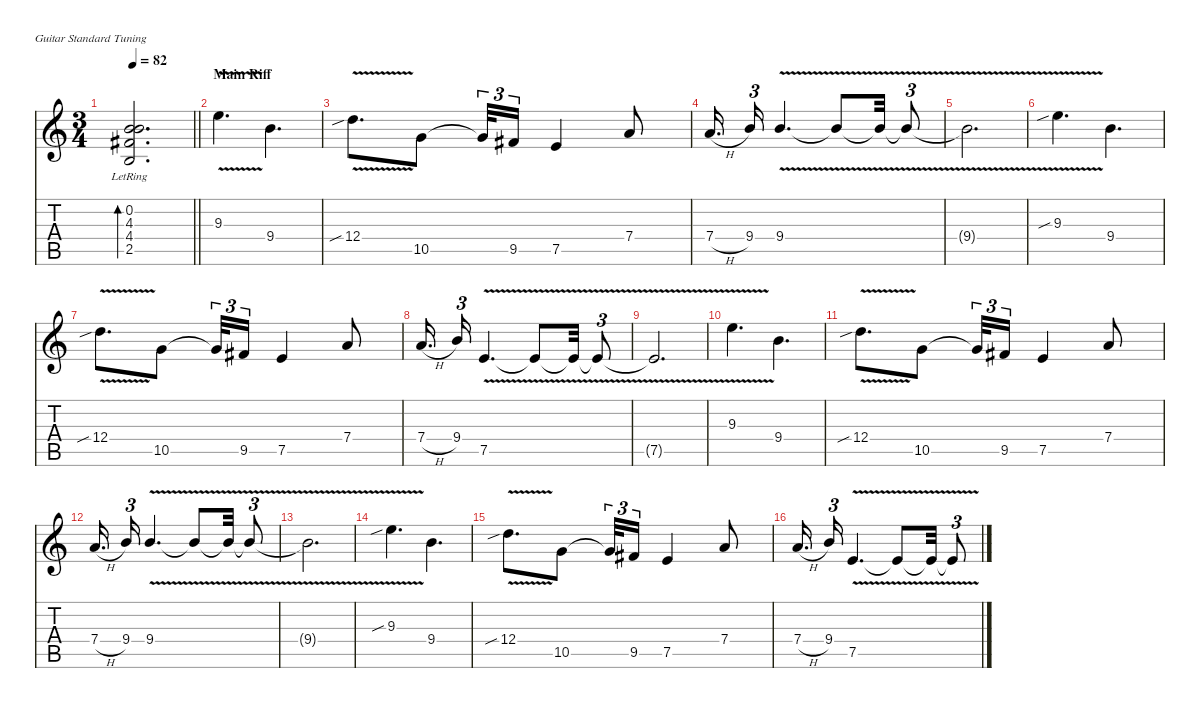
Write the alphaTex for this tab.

\defaultSystemsLayout 4
\hideDynamics
\bracketExtendMode nobrackets
\singleTrackTrackNamePolicy hidden
\multiTrackTrackNamePolicy hidden
\firstSystemTrackNameMode fullname
\otherSystemsTrackNameOrientation horizontal
\track ("Guitar 1" "el.guit.") {defaultSystemsLayout 8 mute instrument electricguitarclean}
\staff {score tabs}
\tuning (E4 B3 G3 D3 A2 E2)
\ts (3 4)
\tempo 82
\clef g2
\barLineRight lightlight
\ks c
(0.2{lr} 4.3{lr} 4.4{lr acc #} 2.5{lr}).2{d bd 60 dy f beam Up} |
\section ("" "Main Riff")
9.3{v}.4{d instrument distortionguitar beam Down} 9.4.4{d beam Down} |
12.4{v sib}.8{d beam Down} 10.5.8{beam Down} 10.5{t}.32{tu (3 2) beam Up} 9.5{acc #}.16{tu (3 2) beam Up} 7.5.4{beam Up} 7.4.8{beam Up} |
7.4{h}.16{d beam Up} 9.4.16{tu (3 2) beam Up} 9.4{v}.4{d beam Up} 9.4{v t}.8{beam Up} 9.4{v t}.32{beam Up} 9.4{v t}.8{tu (3 2) beam Up} |
9.4{v t}.2{d beam Down} |
9.3{v sib}.4{d beam Down} 9.4.4{d beam Down} |
12.4{v sib}.8{d beam Down} 10.5.8{beam Down} 10.5{t}.32{tu (3 2) beam Up} 9.5{acc #}.16{tu (3 2) beam Up} 7.5.4{beam Up} 7.4.8{beam Up} |
7.4{h}.16{d beam Up} 9.4.16{tu (3 2) beam Up} 7.5{v}.4{d beam Up} 7.5{v t}.8{beam Up} 7.5{v t}.32{beam Up} 7.5{v t}.8{tu (3 2) beam Up} |
7.5{v t}.2{d beam Up} |
9.3{v}.4{d beam Down} 9.4.4{d beam Down} |
12.4{v sib}.8{d beam Down} 10.5.8{beam Down} 10.5{t}.32{tu (3 2) beam Up} 9.5{acc #}.16{tu (3 2) beam Up} 7.5.4{beam Up} 7.4.8{beam Up} |
7.4{h}.16{d beam Up} 9.4.16{tu (3 2) beam Up} 9.4{v}.4{d beam Up} 9.4{v t}.8{beam Up} 9.4{v t}.32{beam Up} 9.4{v t}.8{tu (3 2) beam Up} |
9.4{v t}.2{d beam Down} |
9.3{v sib}.4{d beam Down} 9.4.4{d beam Down} |
12.4{v sib}.8{d beam Down} 10.5.8{beam Down} 10.5{t}.32{tu (3 2) beam Up} 9.5{acc #}.16{tu (3 2) beam Up} 7.5.4{beam Up} 7.4.8{beam Up} |
7.4{h}.16{d beam Up} 9.4.16{tu (3 2) beam Up} 7.5{v}.4{d beam Up} 7.5{v t}.8{beam Up} 7.5{v t}.32{beam Up} 7.5{v t}.8{tu (3 2) beam Up}
